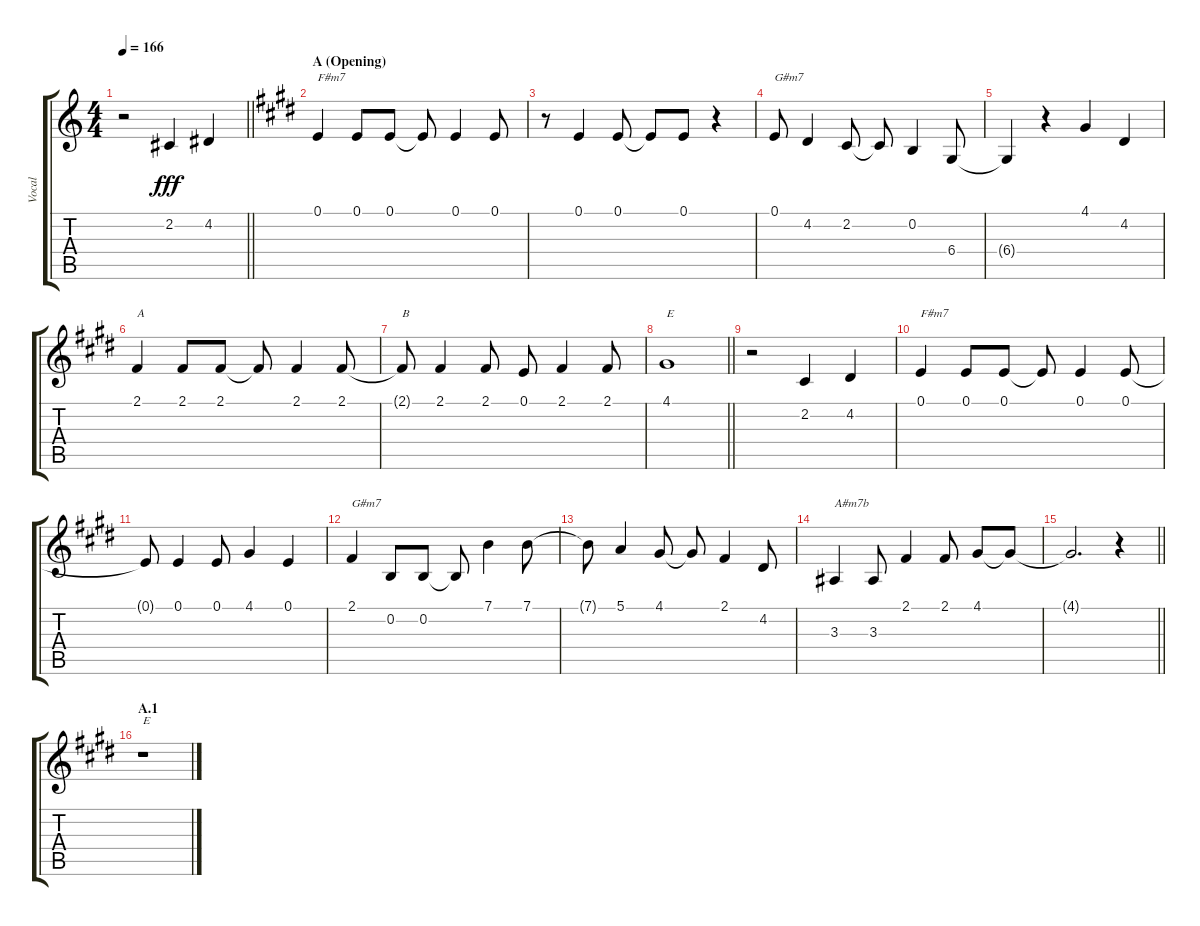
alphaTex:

\track ("Vocal" "Vocal") {instrument lead6voice}
\staff {score tabs}
\tuning (E4 B3 G3 D3 A2 E2) {hide}
\ts (4 4)
\section ("" "")
\tempo 166
\clef g2
\barLineRight lightlight
\ks c
r.2{dy fff instrument lead6voice} 2.2.4 4.2.4 |
\section ("" "A (Opening)")
\ks e
0.1.4{txt "F#m7"} 0.1.8 0.1.8 0.1{t}.8 0.1.4 0.1.8 |
r.8 0.1.4 0.1.8 0.1{t}.8 0.1.8 r.4 |
0.1.8{txt "G#m7"} 4.2.4 2.2.8 2.2{t}.8 0.2.4 6.4.8 |
6.4{t}.4 r.4 4.1.4 4.2.4 |
2.1.4{txt "A"} 2.1.8 2.1.8 2.1{t}.8 2.1.4 2.1.8 |
2.1{t}.8{txt "B"} 2.1.4 2.1.8 0.1.8 2.1.4 2.1.8 |
\barLineRight lightlight
4.1.1{txt "E"} |
r.2 2.2.4 4.2.4 |
0.1.4{txt "F#m7"} 0.1.8 0.1.8 0.1{t}.8 0.1.4 0.1.8 |
0.1{t}.8 0.1.4 0.1.8 4.1.4 0.1.4 |
2.1.4{txt "G#m7"} 0.2.8 0.2.8 0.2{t}.8 7.1.4 7.1.8 |
7.1{t}.8 5.1.4 4.1.8 4.1{t}.8 2.1.4 4.2.8 |
3.3.4{txt "A#m7b"} 3.3.8 2.1.4 2.1.8 4.1.8 4.1{t}.8 |
\barLineRight lightlight
4.1{t}.2{d} r.4 |
\section ("" "A.1")
r.1{txt "E"}
